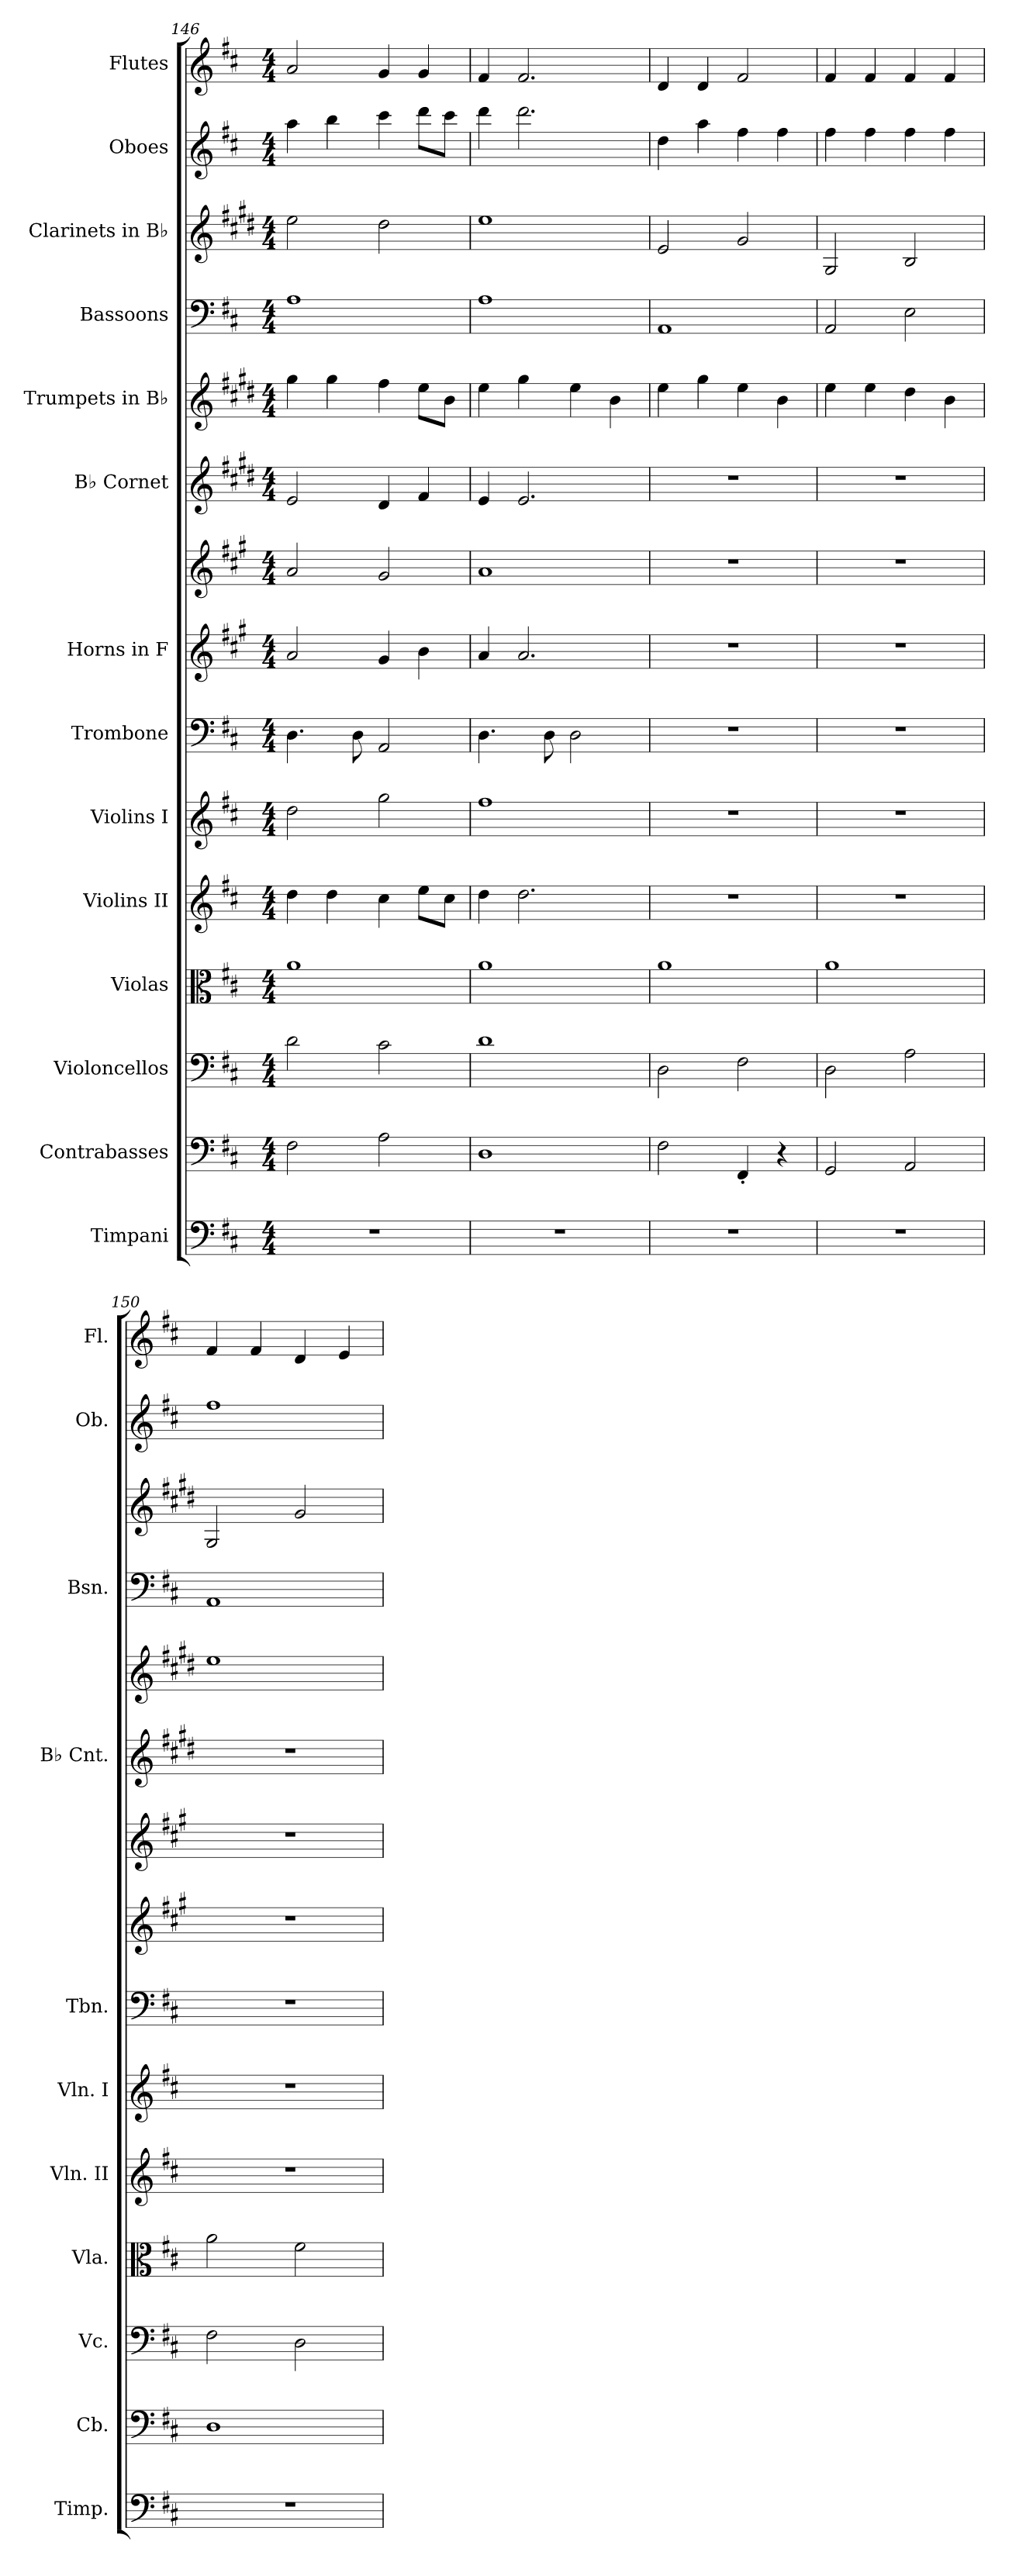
**kern	**kern	**kern	**kern	**kern	**kern	**kern	**kern	**kern	**kern	**kern	**kern	**kern	**kern	**kern
*part14	*part13	*part12	*part11	*part10	*part9	*part8	*part7	*part7	*part6	*part5	*part4	*part3	*part2	*part1
*staff15	*staff14	*staff13	*staff12	*staff11	*staff10	*staff9	*staff8	*staff7	*staff6	*staff5	*staff4	*staff3	*staff2	*staff1
*I"Timpani	*I"Contrabasses	*I"Violoncellos	*I"Violas	*I"Violins II	*I"Violins I	*I"Trombone	*I"Horns in F	*	*I"B♭ Cornet	*I"Trumpets in B♭	*I"Bassoons	*I"Clarinets in B♭	*I"Oboes	*I"Flutes
*I'Timp.	*I'Cb.	*I'Vc.	*I'Vla.	*I'Vln. II	*I'Vln. I	*I'Tbn.	*	*	*I'B♭ Cnt.	*	*I'Bsn.	*	*I'Ob.	*I'Fl.
*clefF4	*clefF4	*clefF4	*clefC3	*clefG2	*clefG2	*clefF4	*clefG2	*clefG2	*clefG2	*clefG2	*clefF4	*clefG2	*clefG2	*clefG2
*	*ITrd7c12	*	*	*	*	*	*ITrd4c7	*ITrd4c7	*ITrd1c2	*ITrd1c2	*	*ITrd1c2	*	*
*k[f#c#]	*k[f#c#]	*k[f#c#]	*k[f#c#]	*k[f#c#]	*k[f#c#]	*k[f#c#]	*k[f#c#]	*k[f#c#]	*k[f#c#]	*k[f#c#]	*k[f#c#]	*k[f#c#]	*k[f#c#]	*k[f#c#]
*M4/4	*M4/4	*M4/4	*M4/4	*M4/4	*M4/4	*M4/4	*M4/4	*M4/4	*M4/4	*M4/4	*M4/4	*M4/4	*M4/4	*M4/4
=146	=146	=146	=146	=146	=146	=146	=146	=146	=146	=146	=146	=146	=146	=146
1r	2FF#\	2d\	1a	4dd\	2dd\	4.D\	2d/	2d/	2d/	4ff#\	1A	2dd\	4aa\	2a/
.	.	.	.	4dd\	.	.	.	.	.	4ff#\	.	.	4bb\	.
.	.	.	.	.	.	8D\	.	.	.	.	.	.	.	.
.	2AA\	2c#\	.	4cc#\	2gg\	2AA/	4c#/	2c#/	4c#/	4ee\	.	2cc#\	4ccc#\	4g/
.	.	.	.	8ee\L	.	.	4e\	.	4e/	8dd\L	.	.	8ddd\L	4g/
.	.	.	.	8cc#\J	.	.	.	.	.	8a\J	.	.	8ccc#\J	.
=147	=147	=147	=147	=147	=147	=147	=147	=147	=147	=147	=147	=147	=147	=147
1r	1DD	1d	1a	4dd\	1ff#	4.D\	4d/	1d	4d/	4dd\	1A	1dd	4ddd\	4f#/
.	.	.	.	2.dd\	.	.	2.d/	.	2.d/	4ff#\	.	.	2.ddd\	2.f#/
.	.	.	.	.	.	8D\	.	.	.	.	.	.	.	.
.	.	.	.	.	.	2D\	.	.	.	4dd\	.	.	.	.
.	.	.	.	.	.	.	.	.	.	4a\	.	.	.	.
=148	=148	=148	=148	=148	=148	=148	=148	=148	=148	=148	=148	=148	=148	=148
1r	2FF#\	2D\	1a	1r	1r	1r	1r	1r	1r	4dd\	1AA	2d/	4dd\	4d/
.	.	.	.	.	.	.	.	.	.	4ff#\	.	.	4aa\	4d/
.	4FFF#'/	2F#\	.	.	.	.	.	.	.	4dd\	.	2f#/	4ff#\	2f#/
.	4r	.	.	.	.	.	.	.	.	4a\	.	.	4ff#\	.
=149	=149	=149	=149	=149	=149	=149	=149	=149	=149	=149	=149	=149	=149	=149
1r	2GGG/	2D\	1a	1r	1r	1r	1r	1r	1r	4dd\	2AA/	2F#/	4ff#\	4f#/
.	.	.	.	.	.	.	.	.	.	4dd\	.	.	4ff#\	4f#/
.	2AAA/	2A\	.	.	.	.	.	.	.	4cc#\	2E\	2A/	4ff#\	4f#/
.	.	.	.	.	.	.	.	.	.	4a\	.	.	4ff#\	4f#/
=150	=150	=150	=150	=150	=150	=150	=150	=150	=150	=150	=150	=150	=150	=150
1r	1DD	2F#\	2a\	1r	1r	1r	1r	1r	1r	1dd	1AA	2F#/	1ff#	4f#/
.	.	.	.	.	.	.	.	.	.	.	.	.	.	4f#/
.	.	2D\	2f#\	.	.	.	.	.	.	.	.	2f#/	.	4d/
.	.	.	.	.	.	.	.	.	.	.	.	.	.	4e/
=	=	=	=	=	=	=	=	=	=	=	=	=	=	=
*-	*-	*-	*-	*-	*-	*-	*-	*-	*-	*-	*-	*-	*-	*-
